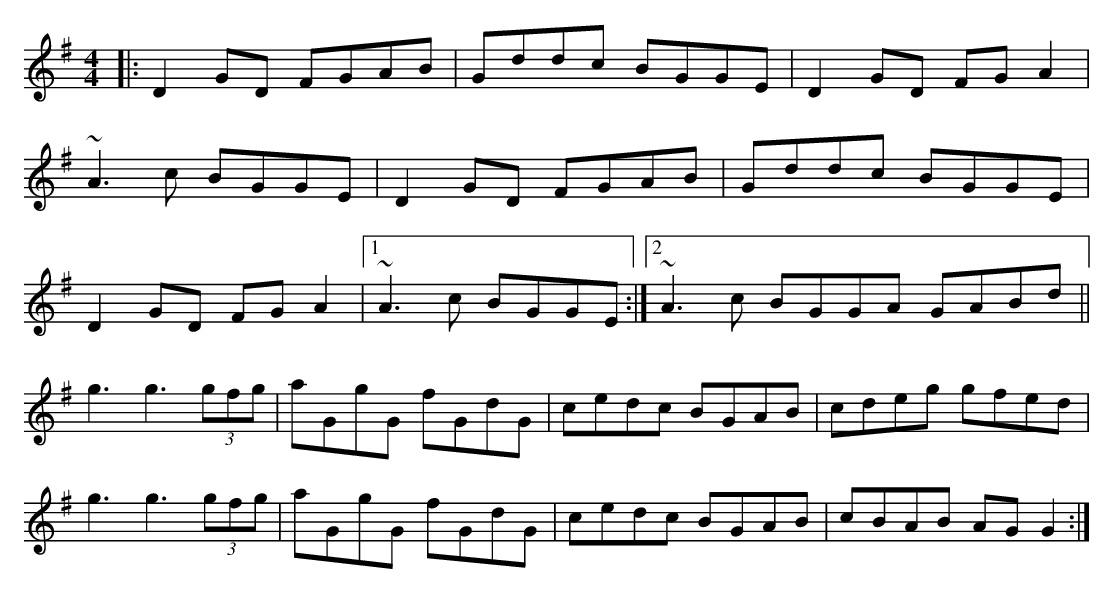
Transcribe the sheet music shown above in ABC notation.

X:1
M:4/4
K:G
|:D2GD FGAB|Gddc BGGE|D2GD FGA2|
~A3c BGGE|D2GD FGAB|Gddc BGGE|
D2GD FGA2|1 ~A3c BGGE:|2 ~A3c BGGA GABd||
g3 g3 (3gfg|aGgG fGdG|cedc BGAB|cdeg gfed|
g3 g3 (3gfg|aGgG fGdG|cedc BGAB|cBAB AGG2:|
